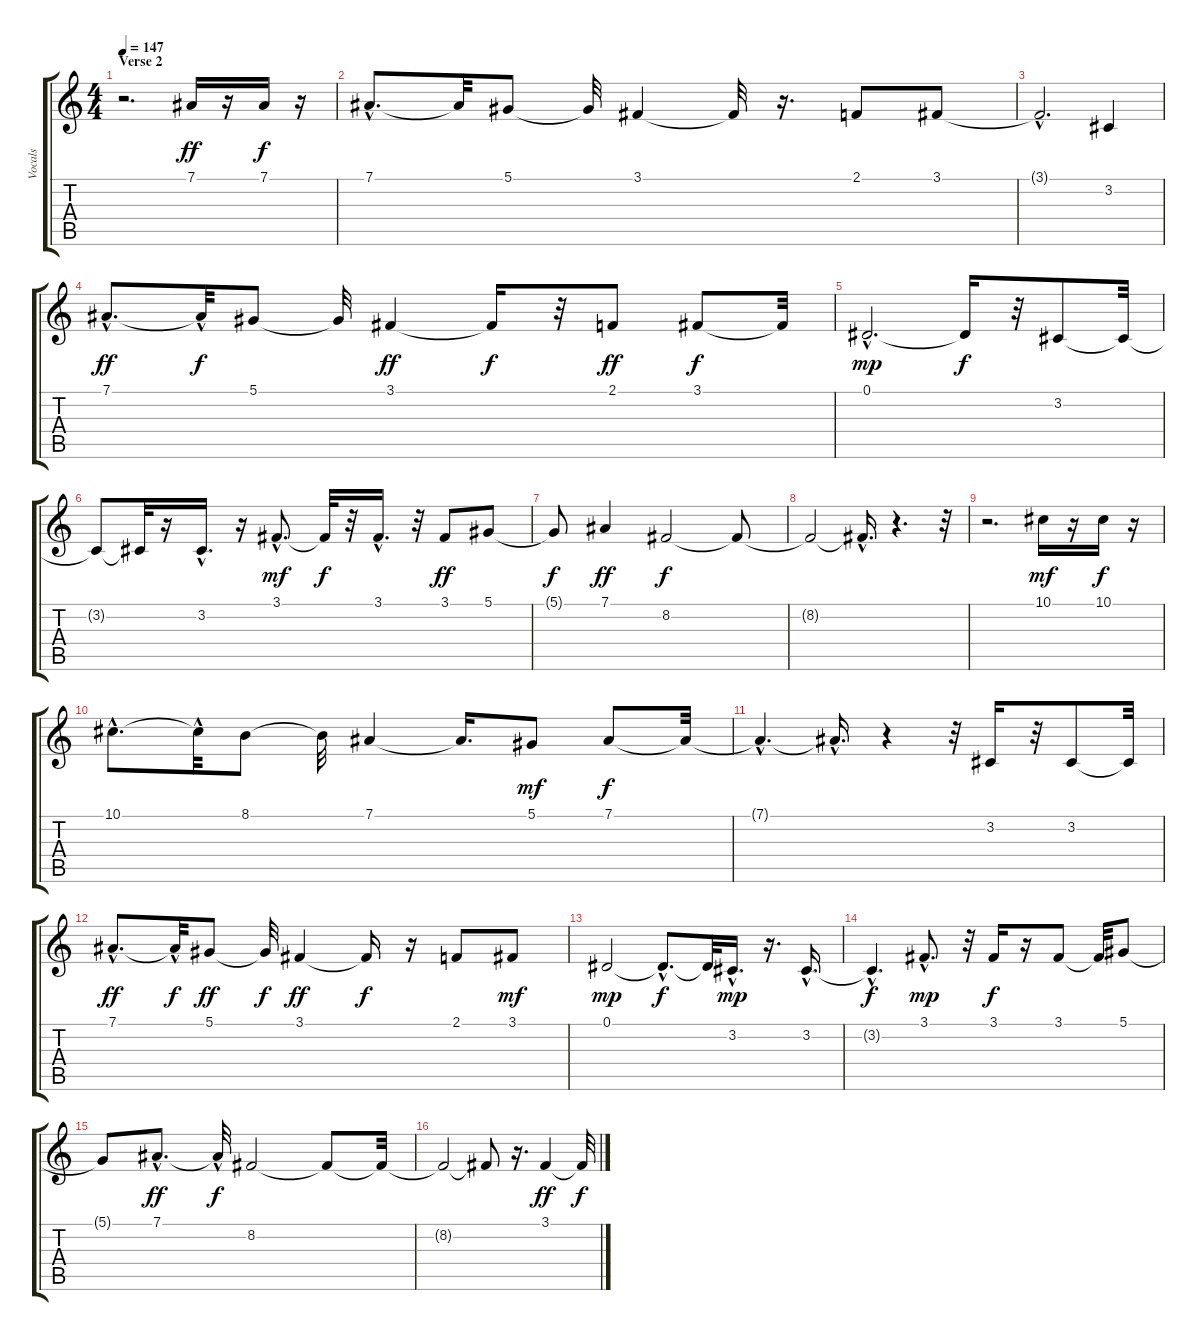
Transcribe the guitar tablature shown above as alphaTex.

\track ("Vocals" "Vocals") {instrument voiceoohs}
\staff {score tabs}
\tuning (Eb4 Bb3 Gb3 Db3 Ab2 Eb2) {hide}
\ts (4 4)
\section ("" "Verse 2")
\tempo 147
\clef g2
\ks c
r.2{d dy f} 7.1.16{dy ff} r.16 7.1.16{dy f} r.16 |
7.1{hac}.8{d} 7.1{t}.32 5.1.8 5.1{t}.32 3.1.4 3.1{t}.32 r.16{d} 2.1.8 3.1.8 |
3.1{hac t}.2{d} 3.2.4 |
7.1{hac}.8{d dy ff} 7.1{hac t}.32{dy f} 5.1.8 5.1{t}.32 3.1.4{dy ff} 3.1{t}.16{dy f} r.32 2.1.8{dy ff} 3.1.8{dy f} 3.1{t}.32 |
0.1{hac}.2{d dy mp} 0.1{t}.16{dy f} r.32 3.2.8 3.2{t}.32 |
3.2{t}.8 3.2{t}.32 r.16 3.2{hac}.16{d} r.16 3.1{hac}.8{d dy mf} 3.1{t}.32{dy f} r.32 3.1{hac}.16{d} r.32 3.1.8{dy ff} 5.1.8 |
5.1{t}.8{dy f} 7.1.4{dy ff} 8.2.2{dy f} 8.2{t}.8 |
8.2{t}.2 8.2{hac t}.16{d} r.4{d} r.32 |
r.2{d} 10.1.16{dy mf} r.16 10.1.16{dy f} r.16 |
10.1{hac}.8{d} 10.1{hac t}.32 8.1.8 8.1{t}.32 7.1.4 7.1{t}.16{d} 5.1.8{dy mf} 7.1.8{dy f} 7.1{t}.32 |
7.1{hac t}.4{d} 7.1{hac t}.16{d} r.4 r.32 3.2.16 r.32 3.2.8 3.2{t}.32 |
7.1{hac}.8{d dy ff} 7.1{hac t}.32{dy f} 5.1.8{dy ff} 5.1{t}.32{dy f} 3.1.4{dy ff} 3.1{t}.16{dy f} r.16 2.1.8 3.1.8{dy mf} |
0.1.2{dy mp} 0.1{hac t}.8{d dy f} 0.1{t}.32 3.2{hac}.16{d dy mp} r.16{d} 3.2{hac}.16{d} |
3.2{hac t}.4{d dy f} 3.1{hac}.8{d dy mp} r.32 3.1.16{dy f} r.16 3.1.8 3.1{t}.32 5.1.8 |
5.1{t}.8 7.1{hac}.8{d dy ff} 7.1{hac t}.32{dy f} 8.2.2 8.2{t}.8 8.2{t}.32 |
8.2{t}.2 8.2{t}.8 r.16{d} 3.1.4{dy ff} 3.1{t}.32{dy f}
